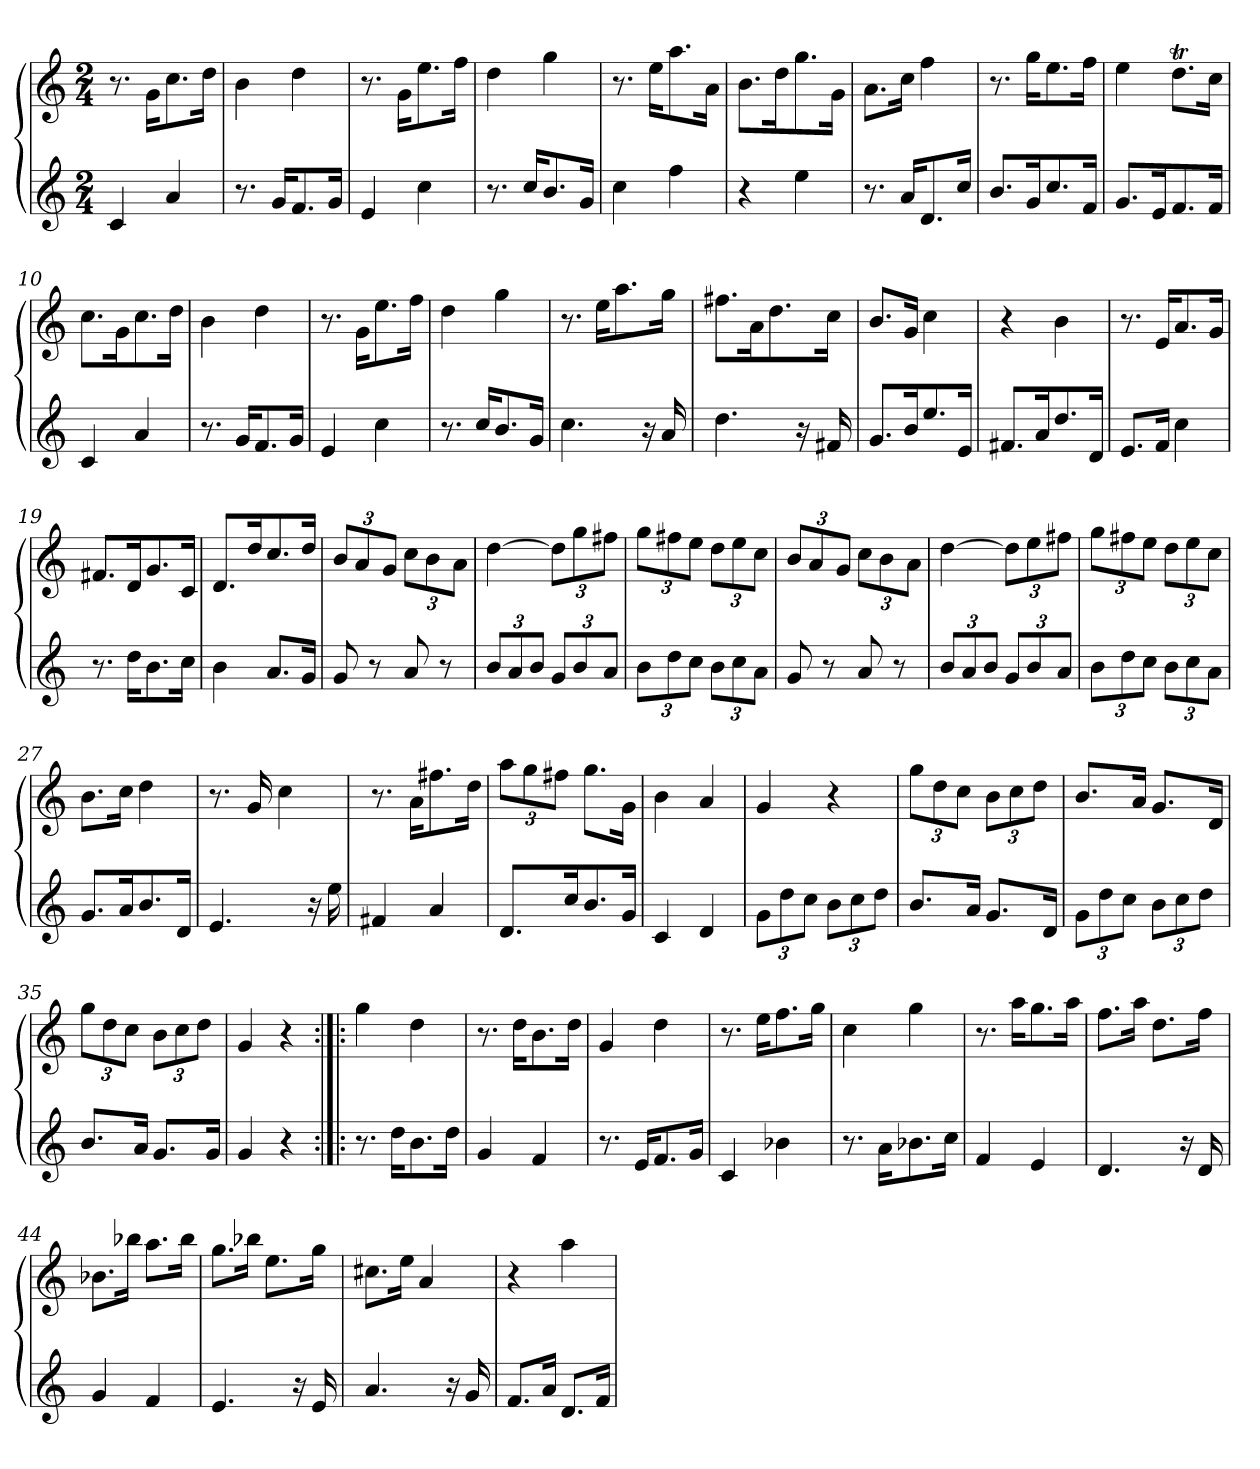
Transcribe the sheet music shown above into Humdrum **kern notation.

**kern	**kern
*part2	*part1
*staff2	*staff1
*clefG2	*clefG2
*k[]	*k[]
*M2/4	*M2/4
=1	=1
4c/	8.r
.	16g\KL
4a/	8.cc\
.	16dd\Jk
=2	=2
8.r	4b\
16g/KL	.
8.f/	4dd\
16g/Jk	.
=3	=3
4e/	8.r
.	16g\KL
4cc\	8.ee\
.	16ff\Jk
=4	=4
8.r	4dd\
16cc/KL	.
8.b/	4gg\
16g/Jk	.
=5	=5
4cc\	8.r
.	16ee\KL
4ff\	8.aa\
.	16a\Jk
=6	=6
4r	8.b\L
.	16dd\K
4ee\	8.gg\
.	16g\Jk
=7	=7
8.r	8.a\L
16a/KL	16cc\Jk
8.d/	4ff\
16cc/Jk	.
=8	=8
8.b/L	8.r
16g/K	16gg\KL
8.cc/	8.ee\
16f/Jk	16ff\Jk
=9	=9
8.g/L	4ee\
16e/K	.
8.f/	8.ddT\L
16f/Jk	16cc\Jk
!!LO:LB:g=z
=10	=10
4c/	8.cc\L
.	16g\K
4a/	8.cc\
.	16dd\Jk
=11	=11
8.r	4b\
16g/KL	.
8.f/	4dd\
16g/Jk	.
=12	=12
4e/	8.r
.	16g\KL
4cc\	8.ee\
.	16ff\Jk
=13	=13
8.r	4dd\
16cc/KL	.
8.b/	4gg\
16g/Jk	.
=14	=14
4.cc\	8.r
.	16ee\KL
.	8.aa\
16r	.
16a/	16gg\Jk
=15	=15
4.dd\	8.ff#X\L
.	16a\K
.	8.dd\
16r	.
16f#X/	16cc\Jk
=16	=16
8.g/L	8.b/L
16b/K	16g/Jk
8.ee/	4cc\
16e/Jk	.
=17	=17
8.f#X/L	4r
16a/K	.
8.dd/	4b\
16d/Jk	.
=18	=18
8.e/L	8.r
16f/Jk	16e/KL
4cc\	8.a/
.	16g/Jk
!!LO:LB:g=z
=19	=19
8.r	8.f#X/L
16dd\KL	16d/K
8.b\	8.g/
16cc\Jk	16c/Jk
=20	=20
4b\	8.d/L
.	16dd/K
8.a/L	8.cc/
16g/Jk	16dd/Jk
=21	=21
*	*Xbrackettup
8g/	12b/L
.	12a/
8r	.
.	12g/J
8a/	12cc\L
.	12b\
8r	.
.	12a\J
=22	=22
*Xbrackettup	*
12b/L	[4dd\
12a/	.
12b/J	.
12g/L	12dd\L]
12b/	12gg\
12a/J	12ff#X\J
=23	=23
12b\L	12gg\L
12dd\	12ff#X\
12cc\J	12ee\J
12b\L	12dd\L
12cc\	12ee\
12a\J	12cc\J
=24	=24
8g/	12b/L
.	12a/
8r	.
.	12g/J
8a/	12cc\L
.	12b\
8r	.
.	12a\J
=25	=25
12b/L	[4dd\
12a/	.
12b/J	.
12g/L	12dd\L]
12b/	12ee\
12a/J	12ff#X\J
!!LO:LB:g=z
=26	=26
12b\L	12gg\L
12dd\	12ff#X\
12cc\J	12ee\J
12b\L	12dd\L
12cc\	12ee\
12a\J	12cc\J
=27	=27
8.g/L	8.b\L
16a/K	16cc\Jk
8.b/	4dd\
16d/Jk	.
=28	=28
4.e/	8.r
.	16g/
.	4cc\
16r	.
16ee\	.
=29	=29
4f#X/	8.r
.	16a\KL
4a/	8.ff#X\
.	16dd\Jk
=30	=30
8.d/L	12aa\L
.	12gg\
.	12ff#X\J
16cc/K	.
8.b/	8.gg\L
16g/Jk	16g\Jk
=31	=31
4c/	4b\
4d/	4a/
=32	=32
12g\L	4g/
12dd\	.
12cc\J	.
12b\L	4r
12cc\	.
12dd\J	.
=33	=33
8.b/L	12gg\L
.	12dd\
.	12cc\J
16a/Jk	.
8.g/L	12b\L
.	12cc\
.	12dd\J
16d/Jk	.
!!LO:LB:g=z
=34	=34
12g\L	8.b/L
12dd\	.
12cc\J	.
.	16a/Jk
12b\L	8.g/L
12cc\	.
12dd\J	.
.	16d/Jk
=35	=35
8.b/L	12gg\L
.	12dd\
.	12cc\J
16a/Jk	.
8.g/L	12b\L
.	12cc\
.	12dd\J
16g/Jk	.
=36	=36
4g/	4g/
4r	4r
=37:|!|:	=37:|!|:
8.r	4gg\
16dd\KL	.
8.b\	4dd\
16dd\Jk	.
=38	=38
4g/	8.r
.	16dd\KL
4f/	8.b\
.	16dd\Jk
=39	=39
8.r	4g/
16e/KL	.
8.f/	4dd\
16g/Jk	.
=40	=40
4c/	8.r
.	16ee\KL
4b-X\	8.ff\
.	16gg\Jk
=41	=41
8.r	4cc\
16a\KL	.
8.b-X\	4gg\
16cc\Jk	.
!!LO:PB:g=z
=42	=42
4f/	8.r
.	16aa\KL
4e/	8.gg\
.	16aa\Jk
=43	=43
4.d/	8.ff\L
.	16aa\Jk
.	8.dd\L
16r	.
16d/	16ff\Jk
=44	=44
4g/	8.b-X\L
.	16bb-X\Jk
4f/	8.aa\L
.	16bb-\Jk
=45	=45
4.e/	8.gg\L
.	16bb-X\Jk
.	8.ee\L
16r	.
16e/	16gg\Jk
=46	=46
4.a/	8.cc#X\L
.	16ee\Jk
.	4a/
16r	.
16g/	.
=47	=47
8.f/L	4r
16a/Jk	.
8.d/L	4aa\
16f/Jk	.
=	=
*-	*-
